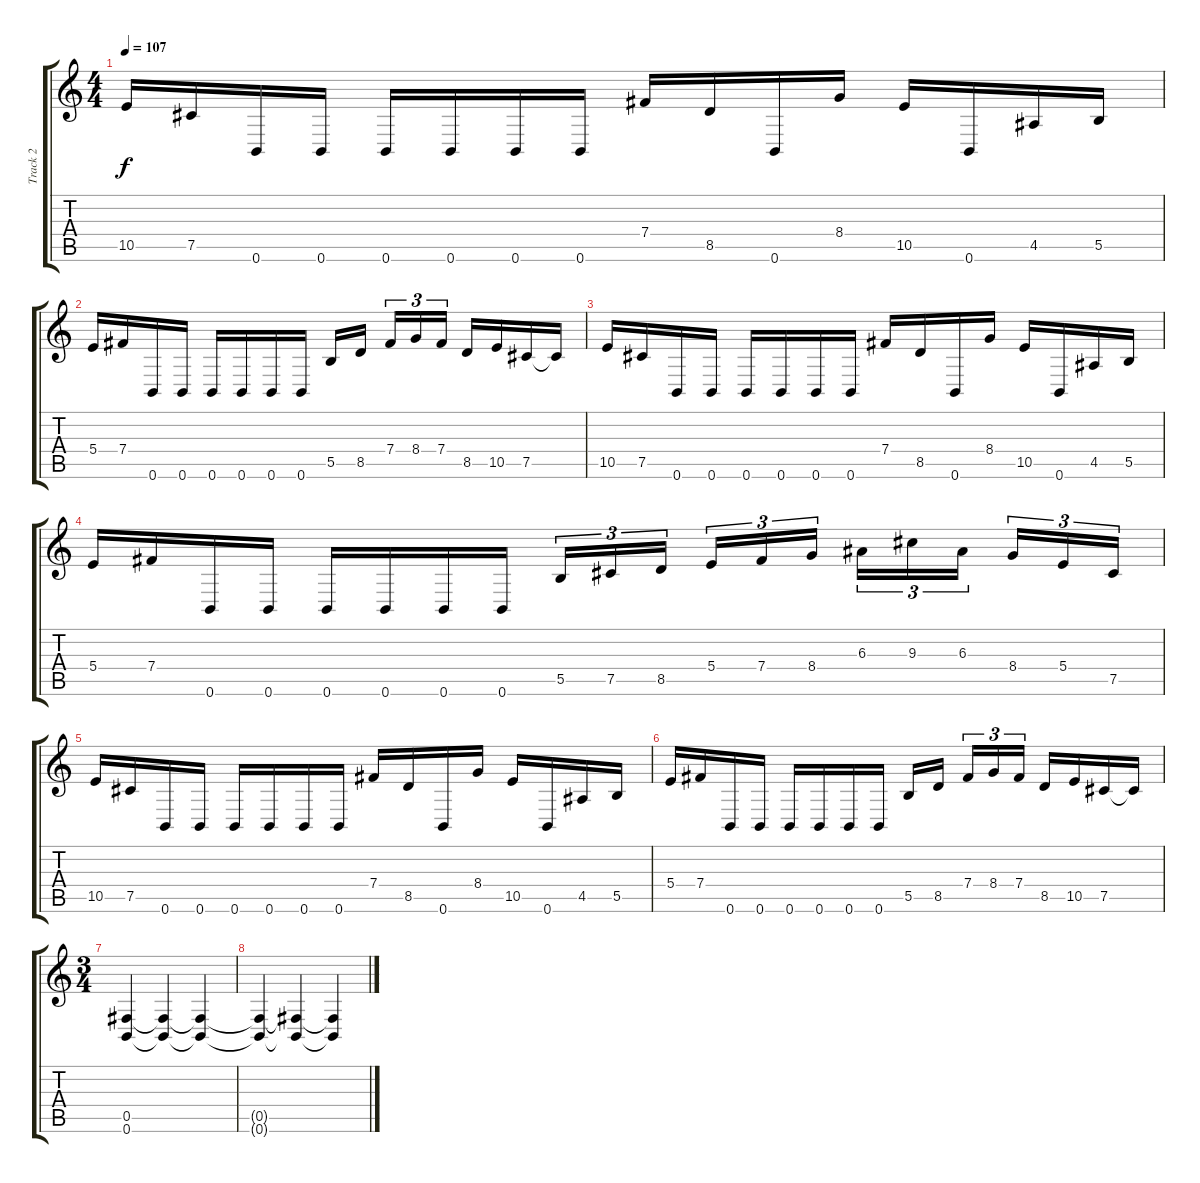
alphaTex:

\track ("Track 2" "Track 2") {instrument distortionguitar}
\staff {score tabs}
\tuning (Db4 Ab3 E3 B2 Gb2 B1) {hide}
\ts (4 4)
\tempo 107
\clef g2
\ks c
10.5.16{dy f} 7.5.16 0.6.16 0.6.16 0.6.16 0.6.16 0.6.16 0.6.16 7.4.16 8.5.16 0.6.16 8.4.16 10.5.16 0.6.16 4.5.16 5.5.16 |
5.4.16 7.4.16 0.6.16 0.6.16 0.6.16 0.6.16 0.6.16 0.6.16 5.5.16 8.5.16 7.4.16{tu (3 2)} 8.4.16{tu (3 2)} 7.4.16{tu (3 2)} 8.5.16 10.5.16 7.5.16 7.5{t}.16 |
10.5.16 7.5.16 0.6.16 0.6.16 0.6.16 0.6.16 0.6.16 0.6.16 7.4.16 8.5.16 0.6.16 8.4.16 10.5.16 0.6.16 4.5.16 5.5.16 |
5.4.16 7.4.16 0.6.16 0.6.16 0.6.16 0.6.16 0.6.16 0.6.16 5.5.16{tu (3 2)} 7.5.16{tu (3 2)} 8.5.16{tu (3 2)} 5.4.16{tu (3 2)} 7.4.16{tu (3 2)} 8.4.16{tu (3 2)} 6.3.16{tu (3 2)} 9.3.16{tu (3 2)} 6.3.16{tu (3 2)} 8.4.16{tu (3 2)} 5.4.16{tu (3 2)} 7.5.16{tu (3 2)} |
10.5.16 7.5.16 0.6.16 0.6.16 0.6.16 0.6.16 0.6.16 0.6.16 7.4.16 8.5.16 0.6.16 8.4.16 10.5.16 0.6.16 4.5.16 5.5.16 |
5.4.16 7.4.16 0.6.16 0.6.16 0.6.16 0.6.16 0.6.16 0.6.16 5.5.16 8.5.16 7.4.16{tu (3 2)} 8.4.16{tu (3 2)} 7.4.16{tu (3 2)} 8.5.16 10.5.16 7.5.16 7.5{t}.16 |
\ts (3 4)
(0.5 0.6).4 (0.5{t} 0.6{t}).4 (0.5{t} 0.6{t}).4 |
(0.5{t} 0.6{t}).4 (0.5{t} 0.6{t}).4 (0.5{t} 0.6{t}).4
